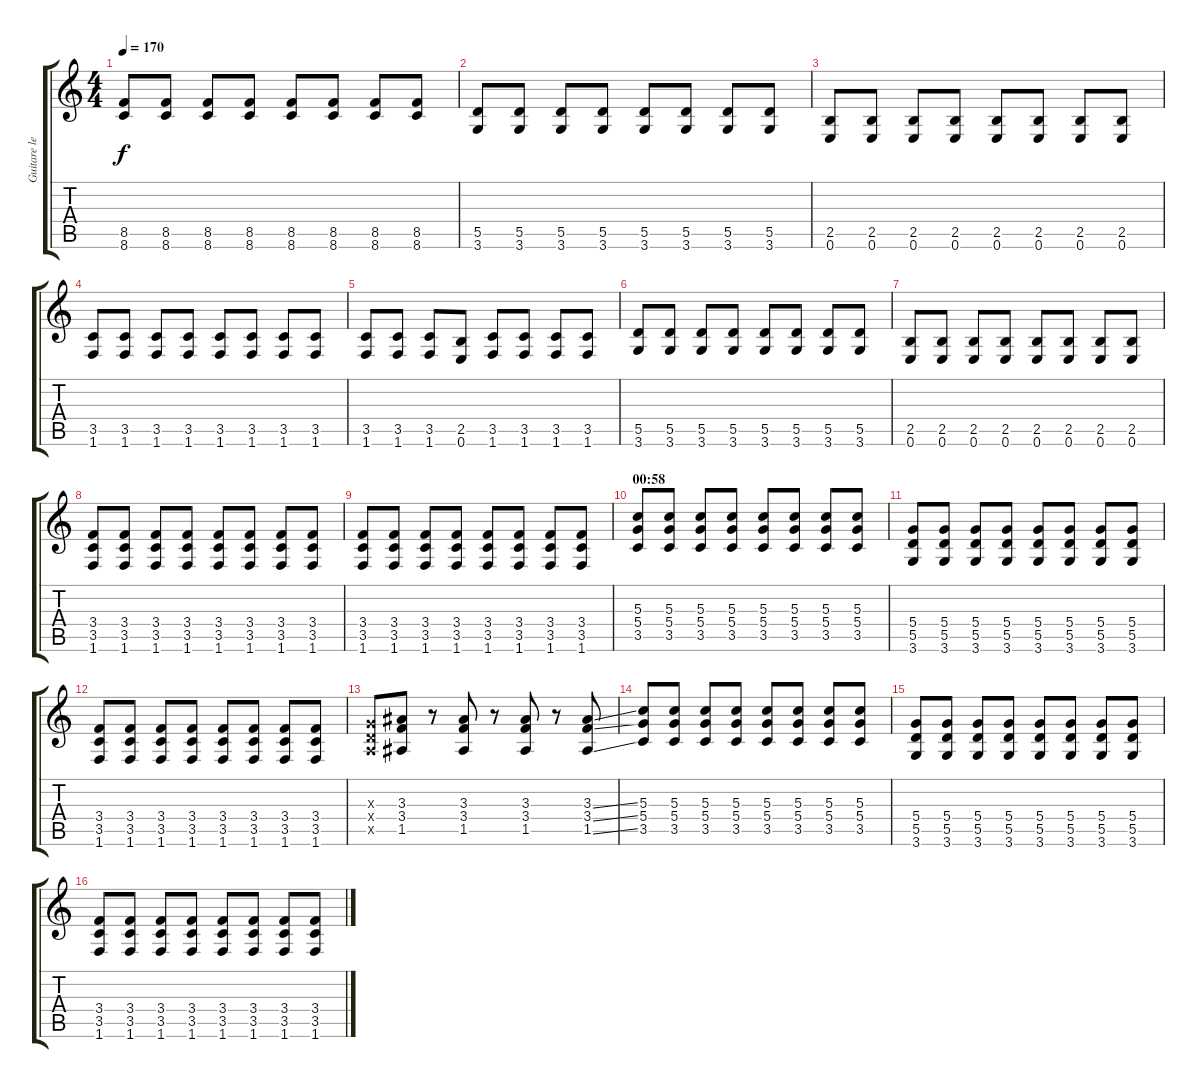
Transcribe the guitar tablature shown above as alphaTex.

\track ("Guitare lead" "Guitare le") {instrument distortionguitar}
\staff {score tabs}
\tuning (E4 B3 G3 D3 A2 E2) {hide}
\ts (4 4)
\tempo 170
\clef g2
\ks c
(8.5 8.6).8{dy f} (8.5 8.6).8 (8.5 8.6).8 (8.5 8.6).8 (8.5 8.6).8 (8.5 8.6).8 (8.5 8.6).8 (8.5 8.6).8 |
(5.5 3.6).8 (5.5 3.6).8 (5.5 3.6).8 (5.5 3.6).8 (5.5 3.6).8 (5.5 3.6).8 (5.5 3.6).8 (5.5 3.6).8 |
(2.5 0.6).8 (2.5 0.6).8 (2.5 0.6).8 (2.5 0.6).8 (2.5 0.6).8 (2.5 0.6).8 (2.5 0.6).8 (2.5 0.6).8 |
(3.5 1.6).8 (3.5 1.6).8 (3.5 1.6).8 (3.5 1.6).8 (3.5 1.6).8 (3.5 1.6).8 (3.5 1.6).8 (3.5 1.6).8 |
(3.5 1.6).8 (3.5 1.6).8 (3.5 1.6).8 (2.5 0.6).8 (3.5 1.6).8 (3.5 1.6).8 (3.5 1.6).8 (3.5 1.6).8 |
(5.5 3.6).8 (5.5 3.6).8 (5.5 3.6).8 (5.5 3.6).8 (5.5 3.6).8 (5.5 3.6).8 (5.5 3.6).8 (5.5 3.6).8 |
(2.5 0.6).8 (2.5 0.6).8 (2.5 0.6).8 (2.5 0.6).8 (2.5 0.6).8 (2.5 0.6).8 (2.5 0.6).8 (2.5 0.6).8 |
(3.4 3.5 1.6).8 (3.4 3.5 1.6).8 (3.4 3.5 1.6).8 (3.4 3.5 1.6).8 (3.4 3.5 1.6).8 (3.4 3.5 1.6).8 (3.4 3.5 1.6).8 (3.4 3.5 1.6).8 |
(3.4 3.5 1.6).8 (3.4 3.5 1.6).8 (3.4 3.5 1.6).8 (3.4 3.5 1.6).8 (3.4 3.5 1.6).8 (3.4 3.5 1.6).8 (3.4 3.5 1.6).8 (3.4 3.5 1.6).8 |
\section ("" "00:58")
(5.3 5.4 3.5).8 (5.3 5.4 3.5).8 (5.3 5.4 3.5).8 (5.3 5.4 3.5).8 (5.3 5.4 3.5).8 (5.3 5.4 3.5).8 (5.3 5.4 3.5).8 (5.3 5.4 3.5).8 |
(5.4 5.5 3.6).8 (5.4 5.5 3.6).8 (5.4 5.5 3.6).8 (5.4 5.5 3.6).8 (5.4 5.5 3.6).8 (5.4 5.5 3.6).8 (5.4 5.5 3.6).8 (5.4 5.5 3.6).8 |
(3.4 3.5 1.6).8 (3.4 3.5 1.6).8 (3.4 3.5 1.6).8 (3.4 3.5 1.6).8 (3.4 3.5 1.6).8 (3.4 3.5 1.6).8 (3.4 3.5 1.6).8 (3.4 3.5 1.6).8 |
(0.3{x} 0.4{x} 0.5{x}).8 (3.3 3.4 1.5).8 r.8 (3.3 3.4 1.5).8 r.8 (3.3 3.4 1.5).8 r.8 (3.3{ss} 3.4{ss} 1.5{ss}).8 |
(5.3 5.4 3.5).8 (5.3 5.4 3.5).8 (5.3 5.4 3.5).8 (5.3 5.4 3.5).8 (5.3 5.4 3.5).8 (5.3 5.4 3.5).8 (5.3 5.4 3.5).8 (5.3 5.4 3.5).8 |
(5.4 5.5 3.6).8 (5.4 5.5 3.6).8 (5.4 5.5 3.6).8 (5.4 5.5 3.6).8 (5.4 5.5 3.6).8 (5.4 5.5 3.6).8 (5.4 5.5 3.6).8 (5.4 5.5 3.6).8 |
(3.4 3.5 1.6).8 (3.4 3.5 1.6).8 (3.4 3.5 1.6).8 (3.4 3.5 1.6).8 (3.4 3.5 1.6).8 (3.4 3.5 1.6).8 (3.4 3.5 1.6).8 (3.4 3.5 1.6).8
